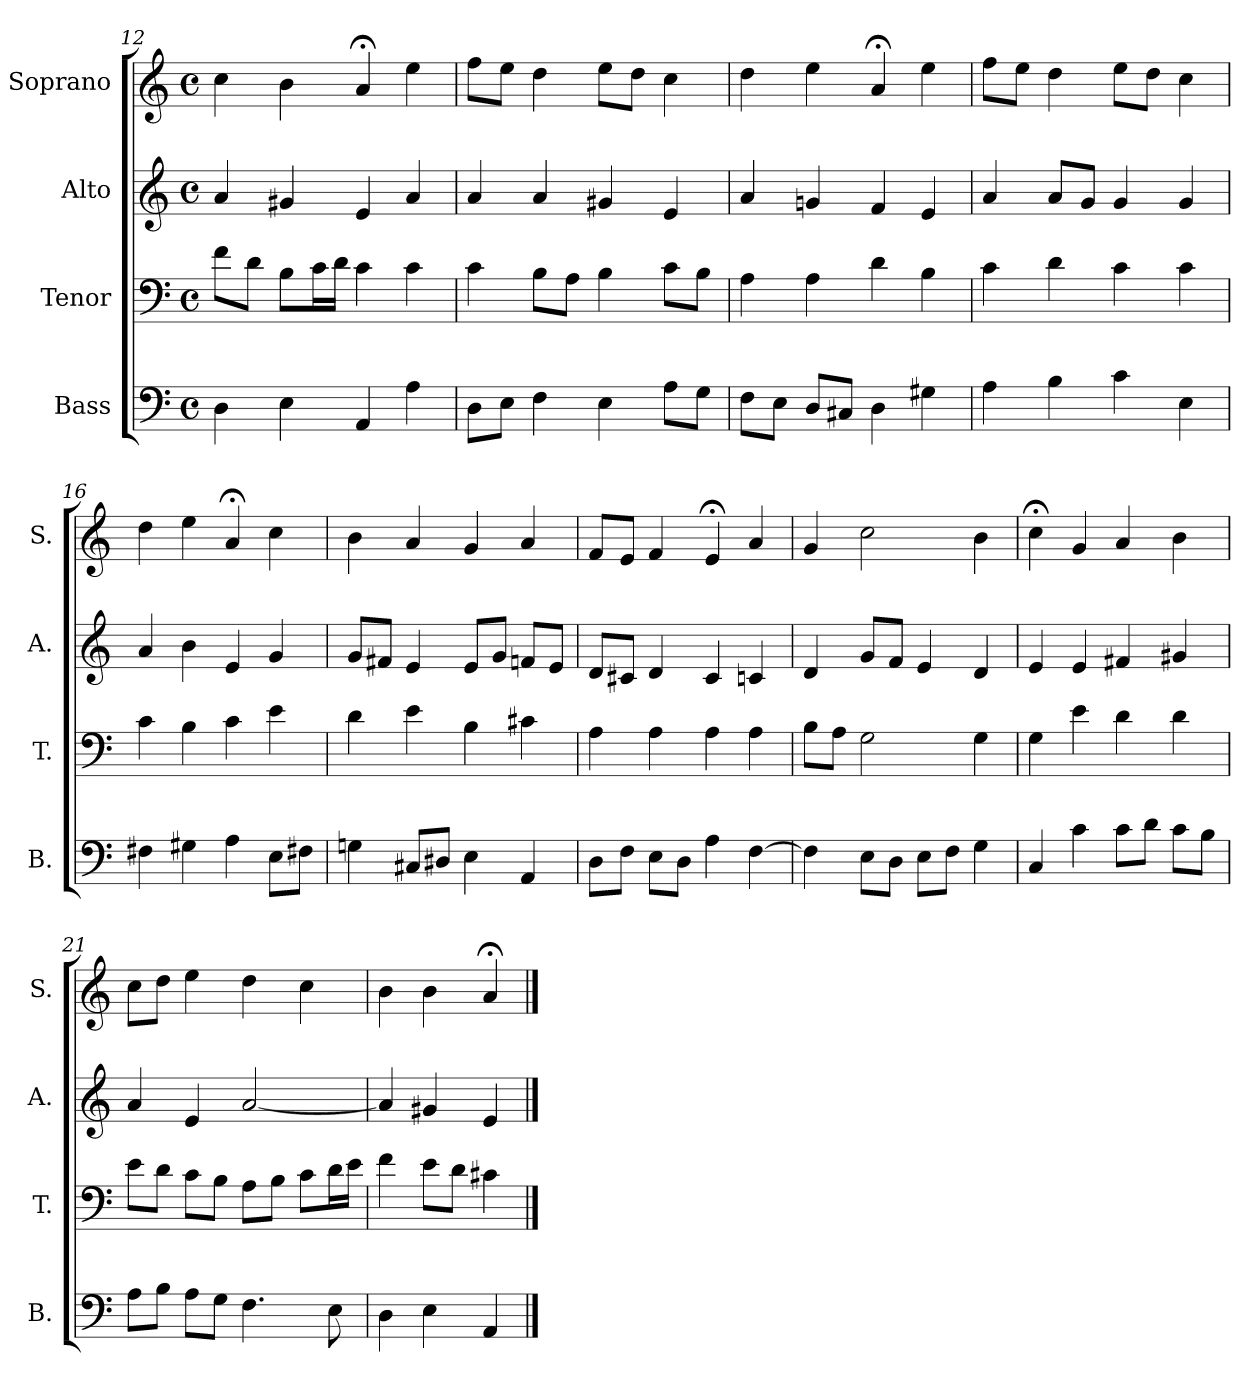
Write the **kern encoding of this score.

**kern	**kern	**kern	**kern
*part4	*part3	*part2	*part1
*staff4	*staff3	*staff2	*staff1
*I"Bass	*I"Tenor	*I"Alto	*I"Soprano
*I'B.	*I'T.	*I'A.	*I'S.
*clefF4	*clefF4	*clefG2	*clefG2
*k[]	*k[]	*k[]	*k[]
*C:	*C:	*C:	*C:
*M4/4	*M4/4	*M4/4	*M4/4
*met(c)	*met(c)	*met(c)	*met(c)
=12	=12	=12	=12
4D\	8f\L	4a/	4cc\
.	8d\J	.	.
4E\	8B\L	4g#X/	4b\
.	16c\L	.	.
.	16d\JJ	.	.
4AA/	4c\	4e/	4a;</
4A\	4c\	4a/	4ee\
=13	=13	=13	=13
8D\L	4c\	4a/	8ff\L
8E\J	.	.	8ee\J
4F\	8B\L	4a/	4dd\
.	8A\J	.	.
4E\	4B\	4g#X/	8ee\L
.	.	.	8dd\J
8A\L	8c\L	4e/	4cc\
8G\J	8B\J	.	.
!!LO:PB:g=z
=14	=14	=14	=14
8F\L	4A\	4a/	4dd\
8E\J	.	.	.
8D/L	4A\	4gn/	4ee\
8C#X/J	.	.	.
4D\	4d\	4f/	4a;</
4G#X\	4B\	4e/	4ee\
=15	=15	=15	=15
4A\	4c\	4a/	8ff\L
.	.	.	8ee\J
4B\	4d\	8a/L	4dd\
.	.	8g/J	.
4c\	4c\	4g/	8ee\L
.	.	.	8dd\J
4E\	4c\	4g/	4cc\
=16	=16	=16	=16
4F#X\	4c\	4a/	4dd\
4G#X\	4B\	4b\	4ee\
4A\	4c\	4e/	4a;</
8E\L	4e\	4g/	4cc\
8F#X\J	.	.	.
=17	=17	=17	=17
4Gn\	4d\	8g/L	4b\
.	.	8f#X/J	.
8C#X/L	4e\	4e/	4a/
8D#X/J	.	.	.
4E\	4B\	8e/L	4g/
.	.	8g/J	.
4AA/	4c#X\	8fn/L	4a/
.	.	8e/J	.
!!LO:LB:g=z
=18	=18	=18	=18
8D\L	4A\	8d/L	8f/L
8F\J	.	8c#X/J	8e/J
8E\L	4A\	4d/	4f/
8D\J	.	.	.
4A\	4A\	4c#/	4e;</
[4F\	4A\	4cn/	4a/
=19	=19	=19	=19
4F\]	8B\L	4d/	4g/
.	8A\J	.	.
8E\L	2G\	8g/L	2cc\
8D\J	.	8f/J	.
8E\L	.	4e/	.
8F\J	.	.	.
4G\	4G\	4d/	4b\
=20	=20	=20	=20
4C/	4G\	4e/	4cc;<\
4c\	4e\	4e/	4g/
8c\L	4d\	4f#X/	4a/
8d\J	.	.	.
8c\L	4d\	4g#X/	4b\
8B\J	.	.	.
=21	=21	=21	=21
8A\L	8e\L	4a/	8cc\L
8B\J	8d\J	.	8dd\J
8A\L	8c\L	4e/	4ee\
8G\J	8B\J	.	.
4.F\	8A\L	[2a/	4dd\
.	8B\J	.	.
.	8c\L	.	4cc\
8E\	16d\L	.	.
.	16e\JJ	.	.
=22	=22	=22	=22
4D\	4f\	4a/]	4b\
4E\	8e\L	4g#X/	4b\
.	8d\J	.	.
4AA/	4c#X\	4e/	4a;</
==	==	==	==
*-	*-	*-	*-
